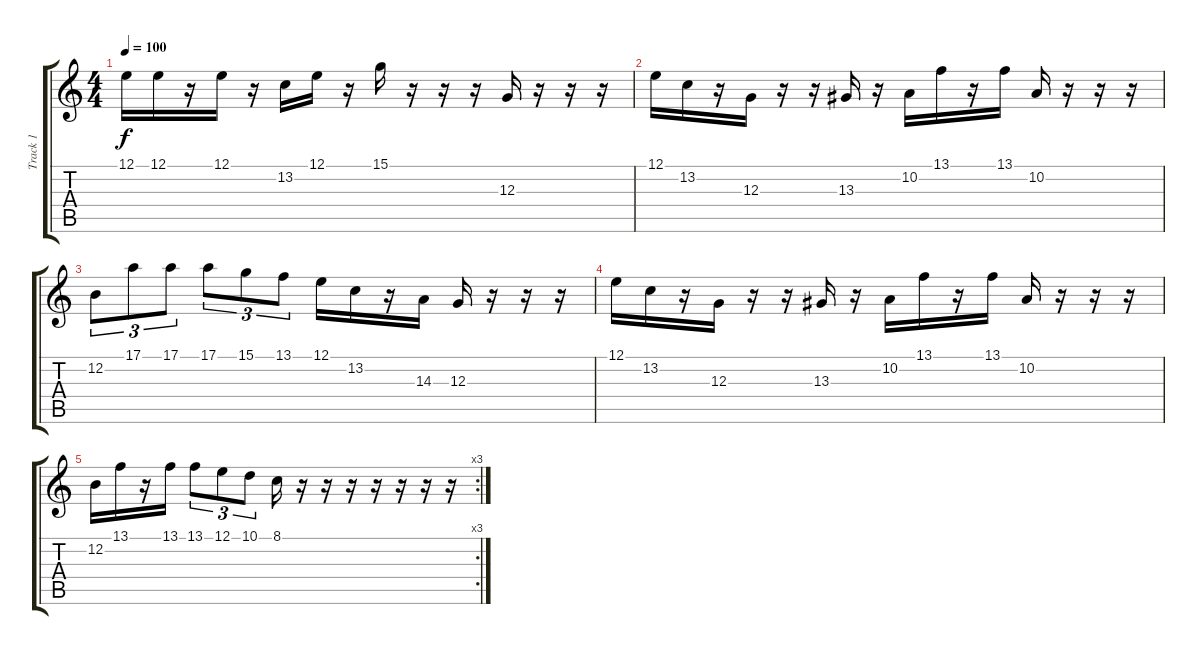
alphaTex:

\track ("Track 1" "Track 1") {instrument lead5charang}
\staff {score tabs}
\tuning (E4 B3 G3 D3 A2 E2) {hide}
\ts (4 4)
\tempo 100
\clef g2
\ks c
12.1.16{dy f} 12.1.16 r.16 12.1.16 r.16 13.2.16 12.1.16 r.16 15.1.16 r.16 r.16 r.16 12.3.16 r.16 r.16 r.16 |
12.1.16 13.2.16 r.16 12.3.16 r.16 r.16 13.3.16 r.16 10.2.16 13.1.16 r.16 13.1.16 10.2.16 r.16 r.16 r.16 |
12.2.8{tu (3 2)} 17.1.8{tu (3 2)} 17.1.8{tu (3 2)} 17.1.8{tu (3 2)} 15.1.8{tu (3 2)} 13.1.8{tu (3 2)} 12.1.16 13.2.16 r.16 14.3.16 12.3.16 r.16 r.16 r.16 |
12.1.16 13.2.16 r.16 12.3.16 r.16 r.16 13.3.16 r.16 10.2.16 13.1.16 r.16 13.1.16 10.2.16 r.16 r.16 r.16 |
\rc 3
12.2.16 13.1.16 r.16 13.1.16 13.1.8{tu (3 2)} 12.1.8{tu (3 2)} 10.1.8{tu (3 2)} 8.1.16 r.16 r.16 r.16 r.16 r.16 r.16 r.16
